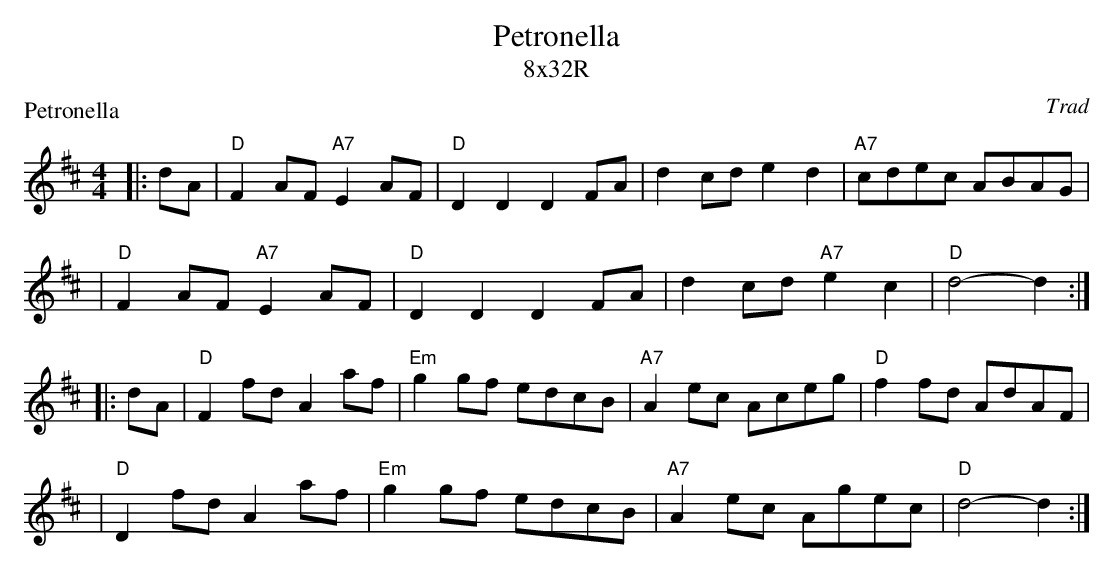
X:1
T:Petronella
T:8x32R
M:4/4
L:1/8
O:Trad
P:Petronella
K:D
|: dA \
| "D"F2AF "A7"E2AF | "D"D2D2 D2FA | d2cd e2d2 | "A7"cdec ABAG |
| "D"F2AF "A7"E2AF | "D"D2D2 D2FA | d2cd "A7"e2c2 | "D"d4- d2 :|
|: dA \
| "D"F2fd A2af | "Em"g2gf edcB | "A7"A2ec Aceg | "D"f2fd AdAF |
| "D"D2fd A2af | "Em"g2gf edcB | "A7"A2ec Agec | "D"d4- d2 :|
